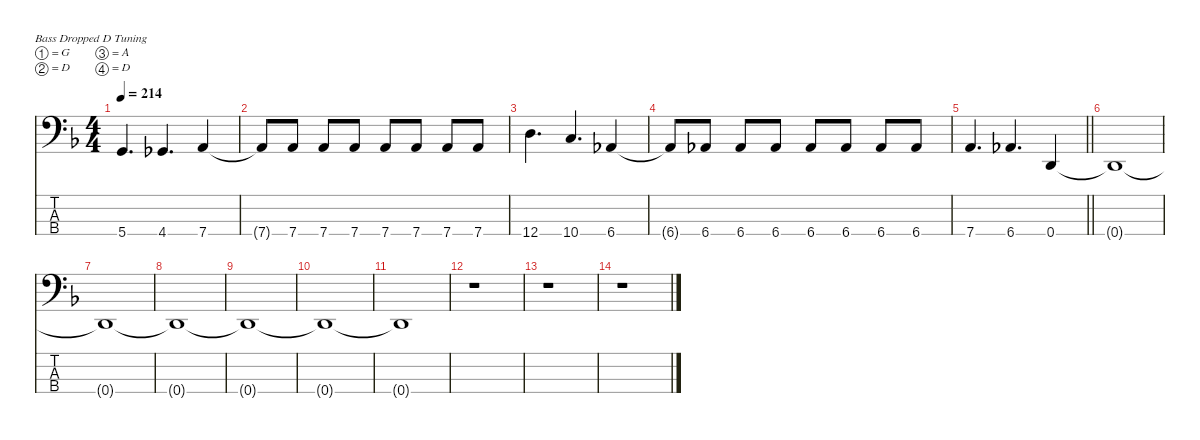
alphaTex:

\hideDynamics
\bracketExtendMode nobrackets
\singleTrackTrackNamePolicy hidden
\multiTrackTrackNamePolicy hidden
\firstSystemTrackNameMode fullname
\firstSystemTrackNameOrientation horizontal
\otherSystemsTrackNameOrientation horizontal
\track ("Bass" "E-Bass") {defaultSystemsLayout 8 instrument electricbassfinger}
\staff {score tabs}
\tuning (G2 D2 A1 D1)
\ts (4 4)
\tempo 214
\clef f4
\ks dminor
5.4{acc forcenatural}.4{d dy f beam Up} 4.4{acc b}.4{d beam Up} 7.4{acc forcenatural}.4{beam Up} |
7.4{t acc forcenatural}.8{beam Up} 7.4{acc forcenatural}.8{beam Up} 7.4{acc forcenatural}.8{beam Up} 7.4{acc forcenatural}.8{beam Up} 7.4{acc forcenatural}.8{beam Up} 7.4{acc forcenatural}.8{beam Up} 7.4{acc forcenatural}.8{beam Up} 7.4{acc forcenatural}.8{beam Up} |
12.4{acc forcenatural}.4{d beam Down} 10.4{acc forcenatural}.4{d beam Up} 6.4{acc b}.4{beam Up} |
6.4{t acc b}.8{beam Up} 6.4{acc b}.8{beam Up} 6.4{acc b}.8{beam Up} 6.4{acc b}.8{beam Up} 6.4{acc b}.8{beam Up} 6.4{acc b}.8{beam Up} 6.4{acc b}.8{beam Up} 6.4{acc b}.8{beam Up} |
\barLineRight lightlight
7.4{acc forcenatural}.4{d beam Up} 6.4{acc b}.4{d beam Up} 0.4{acc forcenatural}.4{beam Up} |
0.4{t acc forcenatural}.1{beam Up} |
0.4{t acc forcenatural}.1{beam Up} |
0.4{t acc forcenatural}.1{beam Up} |
0.4{t acc forcenatural}.1{beam Up} |
0.4{t acc forcenatural}.1{beam Up} |
0.4{t acc forcenatural}.1{beam Up} |
r.1{beam Down} |
r.1{beam Down} |
r.1{beam Down}
